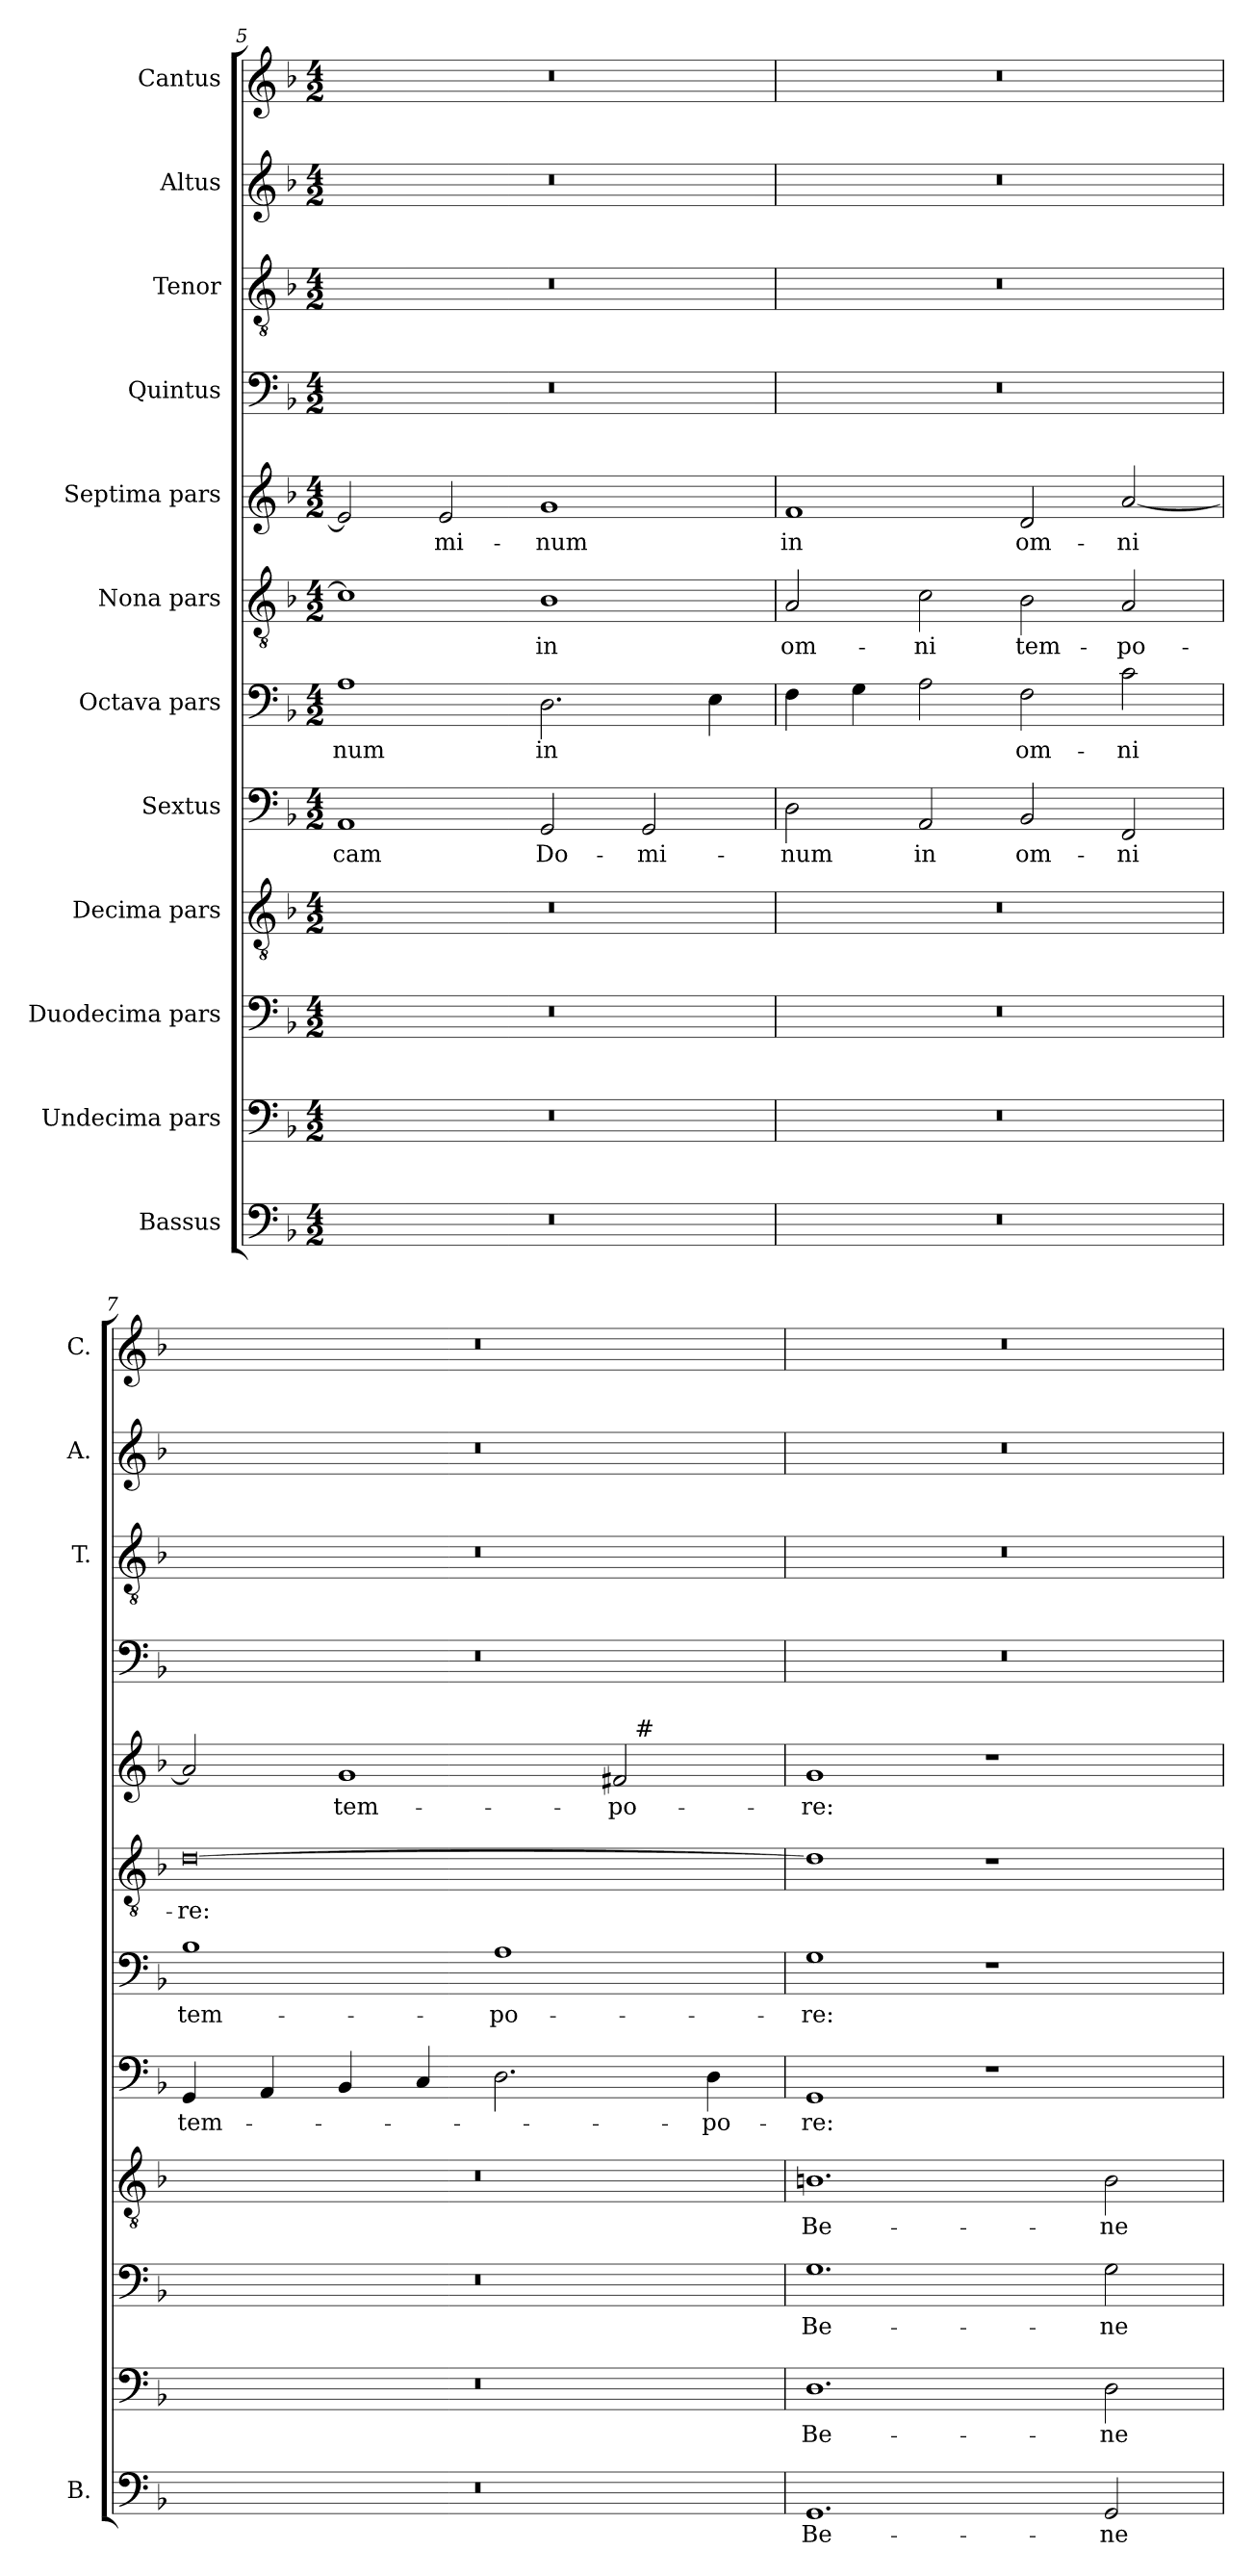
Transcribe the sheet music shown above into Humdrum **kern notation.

**kern	**text	**kern	**text	**kern	**text	**kern	**text	**kern	**text	**kern	**text	**kern	**text	**kern	**text	**kern	**kern	**kern	**kern
*part12	*part12	*part11	*part11	*part10	*part10	*part9	*part9	*part8	*part8	*part7	*part7	*part6	*part6	*part5	*part5	*part4	*part3	*part2	*part1
*staff12	*staff12	*staff11	*staff11	*staff10	*staff10	*staff9	*staff9	*staff8	*staff8	*staff7	*staff7	*staff6	*staff6	*staff5	*staff5	*staff4	*staff3	*staff2	*staff1
*I"Bassus	*	*I"Undecima pars	*	*I"Duodecima pars	*	*I"Decima pars	*	*I"Sextus	*	*I"Octava pars	*	*I"Nona pars	*	*I"Septima pars	*	*I"Quintus	*I"Tenor	*I"Altus	*I"Cantus
*I'B.	*	*	*	*	*	*	*	*	*	*	*	*	*	*	*	*	*I'T.	*I'A.	*I'C.
*clefF4	*	*clefF4	*	*clefF4	*	*clefGv2	*	*clefF4	*	*clefF4	*	*clefGv2	*	*clefG2	*	*clefF4	*clefGv2	*clefG2	*clefG2
*	*	*	*	*	*	*ITrd7c12	*	*	*	*	*	*ITrd7c12	*	*	*	*	*ITrd7c12	*	*
*k[b-]	*	*k[b-]	*	*k[b-]	*	*k[b-]	*	*k[b-]	*	*k[b-]	*	*k[b-]	*	*k[b-]	*	*k[b-]	*k[b-]	*k[b-]	*k[b-]
*F:	*	*F:	*	*F:	*	*F:	*	*F:	*	*F:	*	*F:	*	*F:	*	*F:	*F:	*F:	*F:
*M4/2	*	*M4/2	*	*M4/2	*	*M4/2	*	*M4/2	*	*M4/2	*	*M4/2	*	*M4/2	*	*M4/2	*M4/2	*M4/2	*M4/2
=5	=5	=5	=5	=5	=5	=5	=5	=5	=5	=5	=5	=5	=5	=5	=5	=5	=5	=5	=5
!LO:N:vis=1	!	!LO:N:vis=1	!	!LO:N:vis=1	!	!LO:N:vis=1	!	!	!LO:LY:b	!	!LO:LY:b	!	!	!	!	!LO:N:vis=1	!LO:N:vis=1	!LO:N:vis=1	!LO:N:vis=1
0r	.	0r	.	0r	.	0r	.	1AA	-cam	1A	-num	1C]	.	2e/]	.	0r	0r	0r	0r
!	!	!	!	!	!	!	!	!	!	!	!	!	!	!	!LO:LY:b	!	!	!	!
.	.	.	.	.	.	.	.	.	.	.	.	.	.	2e/	-mi-	.	.	.	.
!	!	!	!	!	!	!	!	!	!LO:LY:b	!	!LO:LY:b	!	!LO:LY:b	!	!LO:LY:b	!	!	!	!
.	.	.	.	.	.	.	.	2GG/	Do-	2.D\	in	1BB-	in	1g	-num	.	.	.	.
!	!	!	!	!	!	!	!	!	!LO:LY:b	!	!	!	!	!	!	!	!	!	!
.	.	.	.	.	.	.	.	2GG/	-mi-	.	.	.	.	.	.	.	.	.	.
.	.	.	.	.	.	.	.	.	.	4E\	.	.	.	.	.	.	.	.	.
!!LO:PB:g=z
=6	=6	=6	=6	=6	=6	=6	=6	=6	=6	=6	=6	=6	=6	=6	=6	=6	=6	=6	=6
!LO:N:vis=1	!	!LO:N:vis=1	!	!LO:N:vis=1	!	!LO:N:vis=1	!	!	!LO:LY:b	!	!	!	!LO:LY:b	!	!LO:LY:b	!LO:N:vis=1	!LO:N:vis=1	!LO:N:vis=1	!LO:N:vis=1
0r	.	0r	.	0r	.	0r	.	2D\	-num	4F\	.	2AA/	om-	1f	in	0r	0r	0r	0r
.	.	.	.	.	.	.	.	.	.	4G\	.	.	.	.	.	.	.	.	.
!	!	!	!	!	!	!	!	!	!LO:LY:b	!	!	!	!LO:LY:b	!	!	!	!	!	!
.	.	.	.	.	.	.	.	2AA/	in	2A\	.	2C\	-ni	.	.	.	.	.	.
!	!	!	!	!	!	!	!	!	!LO:LY:b	!	!LO:LY:b	!	!LO:LY:b	!	!LO:LY:b	!	!	!	!
.	.	.	.	.	.	.	.	2BB-/	om-	2F\	om-	2BB-\	tem-	2d/	om-	.	.	.	.
!	!	!	!	!	!	!	!	!	!LO:LY:b	!	!LO:LY:b	!	!LO:LY:b	!	!LO:LY:b	!	!	!	!
.	.	.	.	.	.	.	.	2FF/	-ni	2c\	-ni	2AA/	-po-	[<2a/	-ni	.	.	.	.
=7	=7	=7	=7	=7	=7	=7	=7	=7	=7	=7	=7	=7	=7	=7	=7	=7	=7	=7	=7
!LO:N:vis=1	!	!LO:N:vis=1	!	!LO:N:vis=1	!	!LO:N:vis=1	!	!	!LO:LY:b	!	!LO:LY:b	!	!LO:LY:b	!	!	!LO:N:vis=1	!LO:N:vis=1	!LO:N:vis=1	!LO:N:vis=1
*	*	*	*	*	*	*	*	*	*	*	*	*	*	*^	*	*	*	*	*
0r	.	0r	.	0r	.	0r	.	4GG/	tem-	1B-	tem-	[>0D	-re:	2a/]	1ryy	.	0r	0r	0r	0r
.	.	.	.	.	.	.	.	4AA/	.	.	.	.	.	.	.	.	.	.	.	.
!	!	!	!	!	!	!	!	!	!	!	!	!	!	!	!	!LO:LY:b	!	!	!	!
.	.	.	.	.	.	.	.	4BB-/	.	.	.	.	.	1g	.	tem-	.	.	.	.
.	.	.	.	.	.	.	.	4C/	.	.	.	.	.	.	.	.	.	.	.	.
!	!	!	!	!	!	!	!	!	!	!	!LO:LY:b	!	!	!	!	!	!	!	!	!
.	.	.	.	.	.	.	.	2.D\	.	1A	-po-	.	.	.	2ryy	.	.	.	.	.
!	!	!	!	!	!	!	!	!	!	!	!	!	!	!	!	!LO:LY:b	!	!	!	!
.	.	.	.	.	.	.	.	.	.	.	.	.	.	2f#/	32ryy	-po-	.	.	.	.
!	!	!	!	!	!	!	!	!	!	!	!	!	!	!	!LO:TX:a:t=#	!	!	!	!	!
.	.	.	.	.	.	.	.	.	.	.	.	.	.	.	4...ryy	.	.	.	.	.
!	!	!	!	!	!	!	!	!	!LO:LY:b	!	!	!	!	!	!	!	!	!	!	!
.	.	.	.	.	.	.	.	4D\	-po-	.	.	.	.	.	.	.	.	.	.	.
=8	=8	=8	=8	=8	=8	=8	=8	=8	=8	=8	=8	=8	=8	=8	=8	=8	=8	=8	=8	=8
!	!LO:LY:b	!	!LO:LY:b	!	!LO:LY:b	!	!LO:LY:b	!	!LO:LY:b	!	!LO:LY:b	!	!	!	!	!LO:LY:b	!LO:N:vis=1	!LO:N:vis=1	!LO:N:vis=1	!LO:N:vis=1
*	*	*	*	*	*	*	*	*	*	*	*	*	*	*v	*v	*	*	*	*	*
1.GG	Be-	1.D	Be-	1.G	Be-	1.BBn	Be-	1GG	-re:	1G	-re:	1D]	.	1g	-re:	0r	0r	0r	0r
.	.	.	.	.	.	.	.	1r	.	1r	.	1r	.	1r	.	.	.	.	.
!	!LO:LY:b	!	!LO:LY:b	!	!LO:LY:b	!	!LO:LY:b	!	!	!	!	!	!	!	!	!	!	!	!
2GG/	-ne-	2D\	-ne-	2G\	-ne-	2BB\	-ne-	.	.	.	.	.	.	.	.	.	.	.	.
=	=	=	=	=	=	=	=	=	=	=	=	=	=	=	=	=	=	=	=
*-	*-	*-	*-	*-	*-	*-	*-	*-	*-	*-	*-	*-	*-	*-	*-	*-	*-	*-	*-
